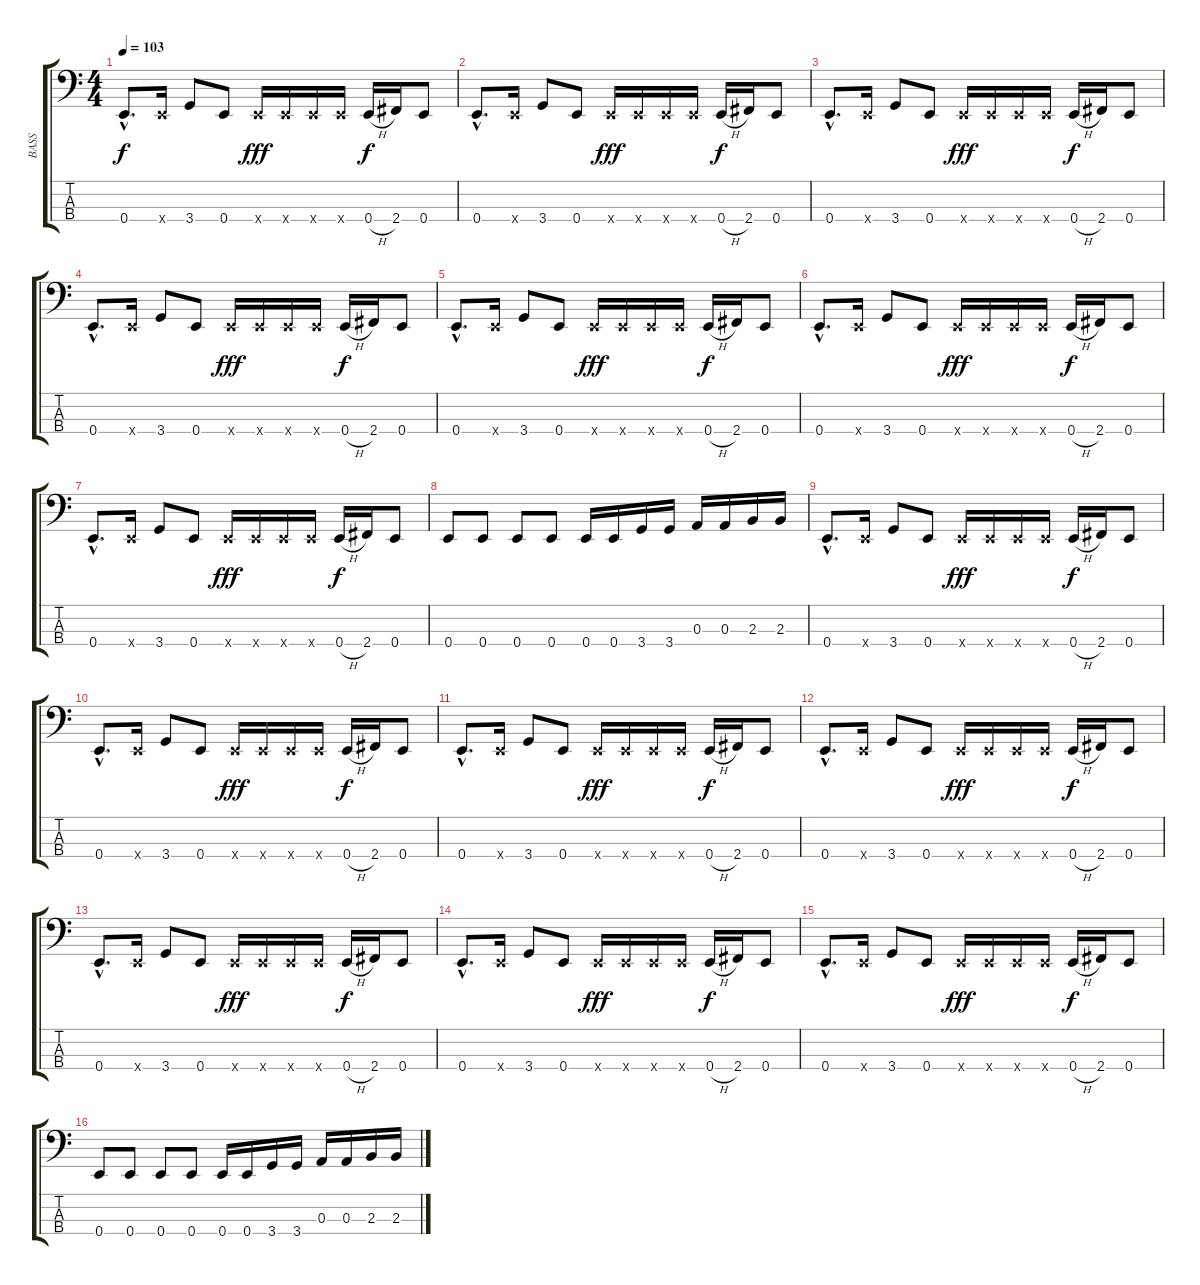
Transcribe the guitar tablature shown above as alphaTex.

\track ("BASS" "BASS") {instrument electricbassfinger}
\staff {score tabs}
\tuning (G2 D2 A1 E1) {hide}
\ts (4 4)
\tempo 103
\clef f4
\ks c
0.4{hac}.8{d dy f} 0.4{x}.16 3.4.8 0.4.8 0.4{x}.16{dy fff} 0.4{x}.16 0.4{x}.16 0.4{x}.16 0.4{h}.16{dy f} 2.4.16 0.4.8 |
0.4{hac}.8{d} 0.4{x}.16 3.4.8 0.4.8 0.4{x}.16{dy fff} 0.4{x}.16 0.4{x}.16 0.4{x}.16 0.4{h}.16{dy f} 2.4.16 0.4.8 |
0.4{hac}.8{d} 0.4{x}.16 3.4.8 0.4.8 0.4{x}.16{dy fff} 0.4{x}.16 0.4{x}.16 0.4{x}.16 0.4{h}.16{dy f} 2.4.16 0.4.8 |
0.4{hac}.8{d} 0.4{x}.16 3.4.8 0.4.8 0.4{x}.16{dy fff} 0.4{x}.16 0.4{x}.16 0.4{x}.16 0.4{h}.16{dy f} 2.4.16 0.4.8 |
0.4{hac}.8{d} 0.4{x}.16 3.4.8 0.4.8 0.4{x}.16{dy fff} 0.4{x}.16 0.4{x}.16 0.4{x}.16 0.4{h}.16{dy f} 2.4.16 0.4.8 |
0.4{hac}.8{d} 0.4{x}.16 3.4.8 0.4.8 0.4{x}.16{dy fff} 0.4{x}.16 0.4{x}.16 0.4{x}.16 0.4{h}.16{dy f} 2.4.16 0.4.8 |
0.4{hac}.8{d} 0.4{x}.16 3.4.8 0.4.8 0.4{x}.16{dy fff} 0.4{x}.16 0.4{x}.16 0.4{x}.16 0.4{h}.16{dy f} 2.4.16 0.4.8 |
0.4.8 0.4.8 0.4.8 0.4.8 0.4.16 0.4.16 3.4.16 3.4.16 0.3.16 0.3.16 2.3.16 2.3.16 |
0.4{hac}.8{d} 0.4{x}.16 3.4.8 0.4.8 0.4{x}.16{dy fff} 0.4{x}.16 0.4{x}.16 0.4{x}.16 0.4{h}.16{dy f} 2.4.16 0.4.8 |
0.4{hac}.8{d} 0.4{x}.16 3.4.8 0.4.8 0.4{x}.16{dy fff} 0.4{x}.16 0.4{x}.16 0.4{x}.16 0.4{h}.16{dy f} 2.4.16 0.4.8 |
0.4{hac}.8{d} 0.4{x}.16 3.4.8 0.4.8 0.4{x}.16{dy fff} 0.4{x}.16 0.4{x}.16 0.4{x}.16 0.4{h}.16{dy f} 2.4.16 0.4.8 |
0.4{hac}.8{d} 0.4{x}.16 3.4.8 0.4.8 0.4{x}.16{dy fff} 0.4{x}.16 0.4{x}.16 0.4{x}.16 0.4{h}.16{dy f} 2.4.16 0.4.8 |
0.4{hac}.8{d} 0.4{x}.16 3.4.8 0.4.8 0.4{x}.16{dy fff} 0.4{x}.16 0.4{x}.16 0.4{x}.16 0.4{h}.16{dy f} 2.4.16 0.4.8 |
0.4{hac}.8{d} 0.4{x}.16 3.4.8 0.4.8 0.4{x}.16{dy fff} 0.4{x}.16 0.4{x}.16 0.4{x}.16 0.4{h}.16{dy f} 2.4.16 0.4.8 |
0.4{hac}.8{d} 0.4{x}.16 3.4.8 0.4.8 0.4{x}.16{dy fff} 0.4{x}.16 0.4{x}.16 0.4{x}.16 0.4{h}.16{dy f} 2.4.16 0.4.8 |
0.4.8 0.4.8 0.4.8 0.4.8 0.4.16 0.4.16 3.4.16 3.4.16 0.3.16 0.3.16 2.3.16 2.3.16
